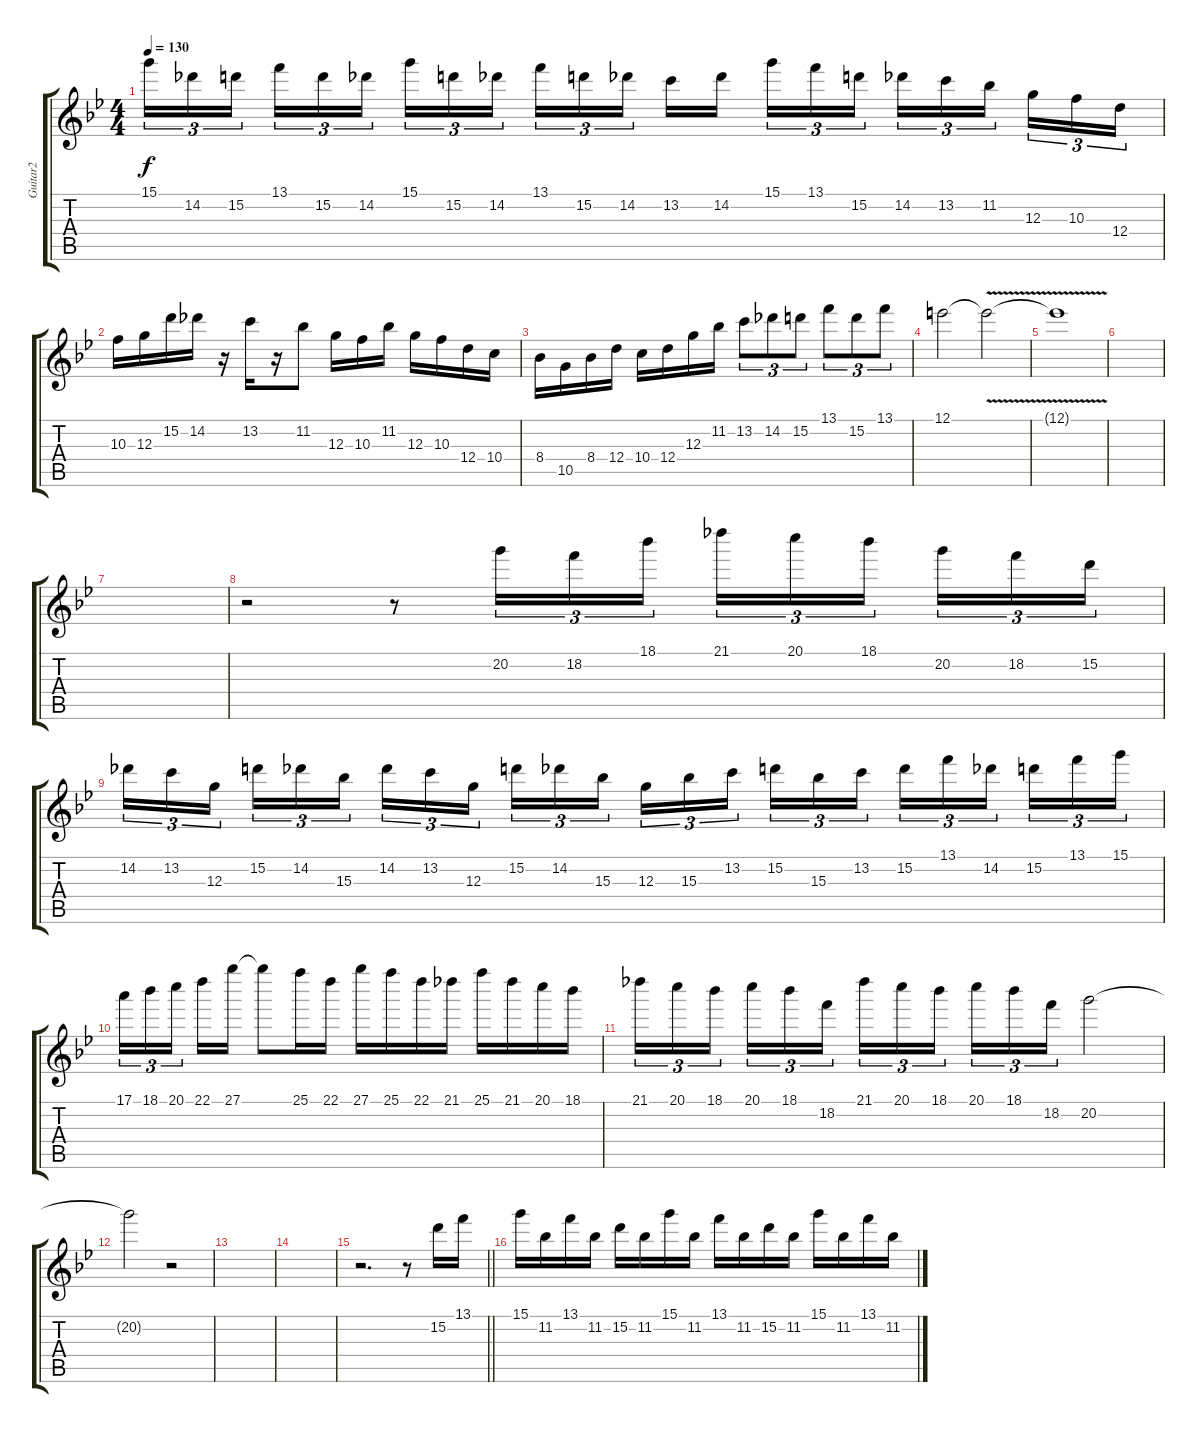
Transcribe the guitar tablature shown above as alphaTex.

\track ("Guitar2" "Guitar2") {instrument overdrivenguitar}
\staff {score tabs}
\tuning (E4 B3 G3 D3 A2 E2) {hide}
\ts (4 4)
\tempo 130
\clef g2
\ks bb
15.1.16{tu (3 2) dy f} 14.2.16{tu (3 2)} 15.2.16{tu (3 2) beam splitsecondary} 13.1.16{tu (3 2)} 15.2.16{tu (3 2)} 14.2.16{tu (3 2)} 15.1.16{tu (3 2)} 15.2.16{tu (3 2)} 14.2.16{tu (3 2) beam splitsecondary} 13.1.16{tu (3 2)} 15.2.16{tu (3 2)} 14.2.16{tu (3 2)} 13.2.16 14.2.16{beam splitsecondary} 15.1.16{tu (3 2)} 13.1.16{tu (3 2)} 15.2.16{tu (3 2)} 14.2.16{tu (3 2)} 13.2.16{tu (3 2)} 11.2.16{tu (3 2) beam splitsecondary} 12.3.16{tu (3 2)} 10.3.16{tu (3 2)} 12.4.16{tu (3 2)} |
10.3.16 12.3.16 15.2.16 14.2.16 r.16 13.2.16 r.16 11.2.8 12.3.16 10.3.16 11.2.16 12.3.16 10.3.16 12.4.16 10.4.16 |
8.4.16 10.5.16 8.4.16 12.4.16 10.4.16 12.4.16 12.3.16 11.2.16 13.2.8{tu (3 2)} 14.2.8{tu (3 2)} 15.2.8{tu (3 2)} 13.1.8{tu (3 2)} 15.2.8{tu (3 2)} 13.1.8{tu (3 2)} |
12.1.2 12.1{v t}.2{volume 2} |
12.1{t}.1 |
|
|
r.2{volume 12} r.8 20.2.16{tu (3 2)} 18.2.16{tu (3 2)} 18.1.16{tu (3 2)} 21.1.16{tu (3 2)} 20.1.16{tu (3 2)} 18.1.16{tu (3 2) beam splitsecondary} 20.2.16{tu (3 2)} 18.2.16{tu (3 2)} 15.2.16{tu (3 2)} |
14.2.16{tu (3 2)} 13.2.16{tu (3 2)} 12.3.16{tu (3 2) beam splitsecondary} 15.2.16{tu (3 2)} 14.2.16{tu (3 2)} 15.3.16{tu (3 2)} 14.2.16{tu (3 2)} 13.2.16{tu (3 2)} 12.3.16{tu (3 2) beam splitsecondary} 15.2.16{tu (3 2)} 14.2.16{tu (3 2)} 15.3.16{tu (3 2)} 12.3.16{tu (3 2)} 15.3.16{tu (3 2)} 13.2.16{tu (3 2) beam splitsecondary} 15.2.16{tu (3 2)} 15.3.16{tu (3 2)} 13.2.16{tu (3 2)} 15.2.16{tu (3 2)} 13.1.16{tu (3 2)} 14.2.16{tu (3 2) beam splitsecondary} 15.2.16{tu (3 2)} 13.1.16{tu (3 2)} 15.1.16{tu (3 2)} |
17.1.16{tu (3 2)} 18.1.16{tu (3 2)} 20.1.16{tu (3 2) beam splitsecondary} 22.1.16 27.1.16 27.1{t}.8 25.1.16 22.1.16 27.1.16 25.1.16 22.1.16 21.1.16 25.1.16 21.1.16 20.1.16 18.1.16 |
21.1.16{tu (3 2)} 20.1.16{tu (3 2)} 18.1.16{tu (3 2) beam splitsecondary} 20.1.16{tu (3 2)} 18.1.16{tu (3 2)} 18.2.16{tu (3 2)} 21.1.16{tu (3 2)} 20.1.16{tu (3 2)} 18.1.16{tu (3 2) beam splitsecondary} 20.1.16{tu (3 2)} 18.1.16{tu (3 2)} 18.2.16{tu (3 2)} 20.2.2 |
20.2{t}.2{volume 2} r.2 |
|
|
\barLineRight lightlight
r.2{d} r.8{volume 12} 15.2.16 13.1.16 |
15.1.16 11.2.16 13.1.16 11.2.16 15.2.16 11.2.16 15.1.16 11.2.16 13.1.16 11.2.16 15.2.16 11.2.16 15.1.16 11.2.16 13.1.16 11.2.16
